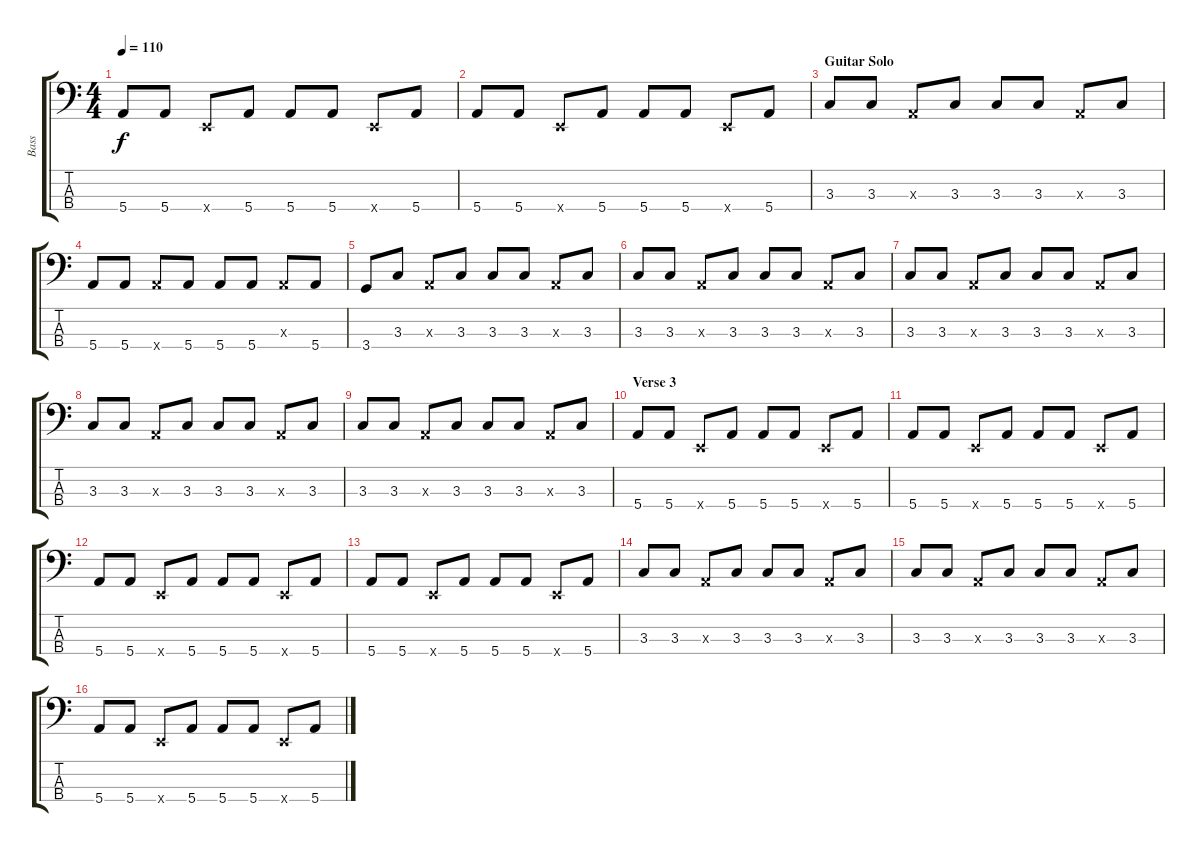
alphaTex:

\track ("Bass" "Bass") {instrument electricbassfinger}
\staff {score tabs}
\tuning (G2 D2 A1 E1) {hide}
\ts (4 4)
\tempo 110
\clef f4
\ks c
5.4.8{dy f} 5.4.8 0.4{x}.8 5.4.8 5.4.8 5.4.8 0.4{x}.8 5.4.8 |
5.4.8 5.4.8 0.4{x}.8 5.4.8 5.4.8 5.4.8 0.4{x}.8 5.4.8 |
\section ("" "Guitar Solo")
3.3.8 3.3.8 0.3{x}.8 3.3.8 3.3.8 3.3.8 0.3{x}.8 3.3.8 |
5.4.8 5.4.8 5.4{x}.8 5.4.8 5.4.8 5.4.8 0.3{x}.8 5.4.8 |
3.4.8 3.3.8 0.3{x}.8 3.3.8 3.3.8 3.3.8 0.3{x}.8 3.3.8 |
3.3.8 3.3.8 0.3{x}.8 3.3.8 3.3.8 3.3.8 0.3{x}.8 3.3.8 |
3.3.8 3.3.8 0.3{x}.8 3.3.8 3.3.8 3.3.8 0.3{x}.8 3.3.8 |
3.3.8 3.3.8 0.3{x}.8 3.3.8 3.3.8 3.3.8 0.3{x}.8 3.3.8 |
3.3.8 3.3.8 0.3{x}.8 3.3.8 3.3.8 3.3.8 0.3{x}.8 3.3.8 |
\section ("" "Verse 3")
5.4.8 5.4.8 0.4{x}.8 5.4.8 5.4.8 5.4.8 0.4{x}.8 5.4.8 |
5.4.8 5.4.8 0.4{x}.8 5.4.8 5.4.8 5.4.8 0.4{x}.8 5.4.8 |
5.4.8 5.4.8 0.4{x}.8 5.4.8 5.4.8 5.4.8 0.4{x}.8 5.4.8 |
5.4.8 5.4.8 0.4{x}.8 5.4.8 5.4.8 5.4.8 0.4{x}.8 5.4.8 |
3.3.8 3.3.8 0.3{x}.8 3.3.8 3.3.8 3.3.8 0.3{x}.8 3.3.8 |
3.3.8 3.3.8 0.3{x}.8 3.3.8 3.3.8 3.3.8 0.3{x}.8 3.3.8 |
5.4.8 5.4.8 0.4{x}.8 5.4.8 5.4.8 5.4.8 0.4{x}.8 5.4.8
